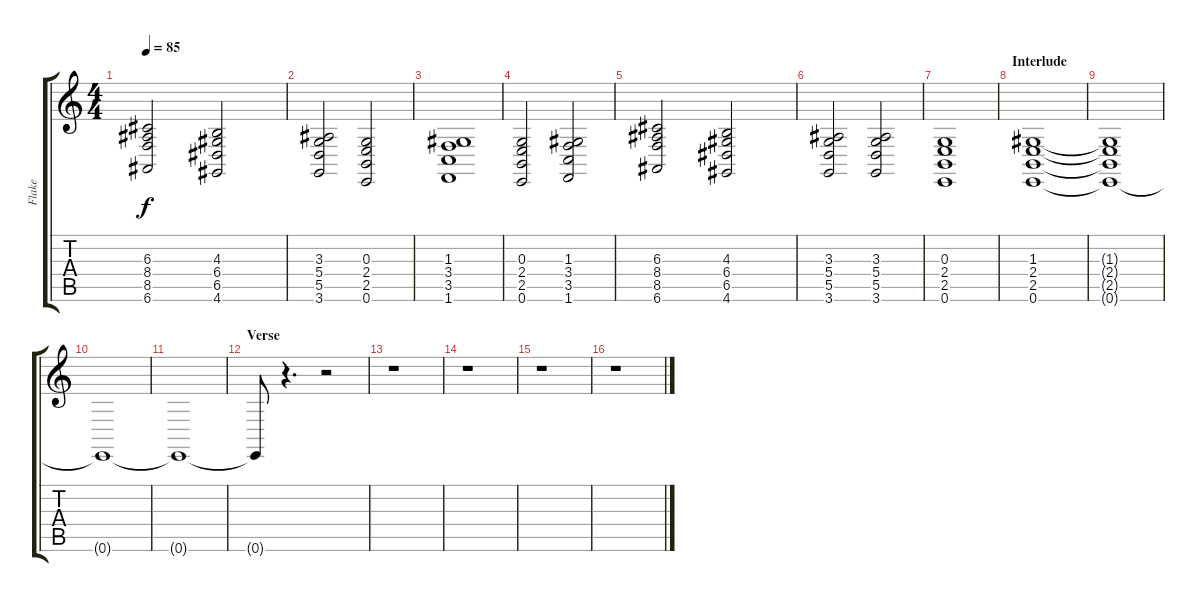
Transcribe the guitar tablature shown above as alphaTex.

\track ("Flake" "Flake") {instrument lead8bassandlead}
\staff {score tabs}
\tuning (E4 B3 G3 D3 A2 E2) {hide}
\ts (4 4)
\tempo 85
\clef g2
\ks c
(6.3 8.4 8.5 6.6).2{dy f} (4.3 6.4 6.5 4.6).2 |
(3.3 5.4 5.5 3.6).2 (0.3 2.4 2.5 0.6).2 |
(1.3 3.4 3.5 1.6).1 |
(0.3 2.4 2.5 0.6).2 (1.3 3.4 3.5 1.6).2 |
(6.3 8.4 8.5 6.6).2 (4.3 6.4 6.5 4.6).2 |
(3.3 5.4 5.5 3.6).2 (3.3 5.4 5.5 3.6).2 |
(0.3 2.4 2.5 0.6).1 |
\section ("" "Interlude")
(1.3 2.4 2.5 0.6).1{volume 12 instrument lead8bassandlead} |
(1.3{t} 2.4{t} 2.5{t} 0.6{t}).1 |
0.6{t}.1 |
0.6{t}.1 |
\section ("" "Verse")
0.6{t}.8 r.4{d} r.2 |
r.1 |
r.1 |
r.1 |
r.1
